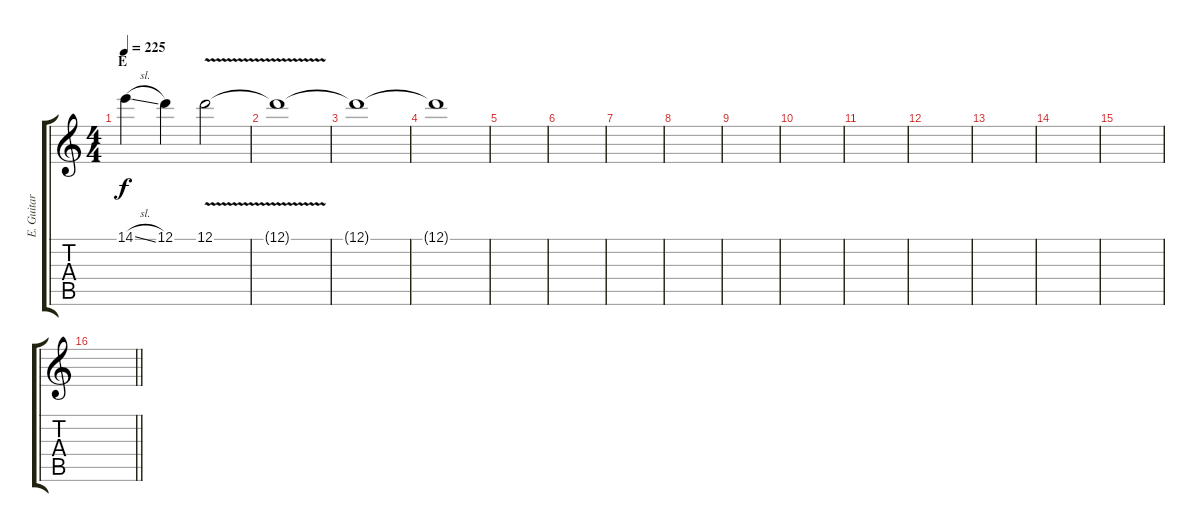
\track ("E. Guitar IV" "E. Guitar ") {instrument overdrivenguitar}
\staff {score tabs}
\tuning (D4 A3 F3 C3 G2 C2) {hide}
\ts (4 4)
\section ("" "E")
\tempo 225
\clef g2
\ks c
14.1{sl t}.4{dy f} 12.1.4 12.1{v}.2 |
12.1{t}.1 |
12.1{t}.1 |
12.1{t}.1 |
|
|
|
|
|
|
|
|
|
|
|
\barLineRight lightlight
